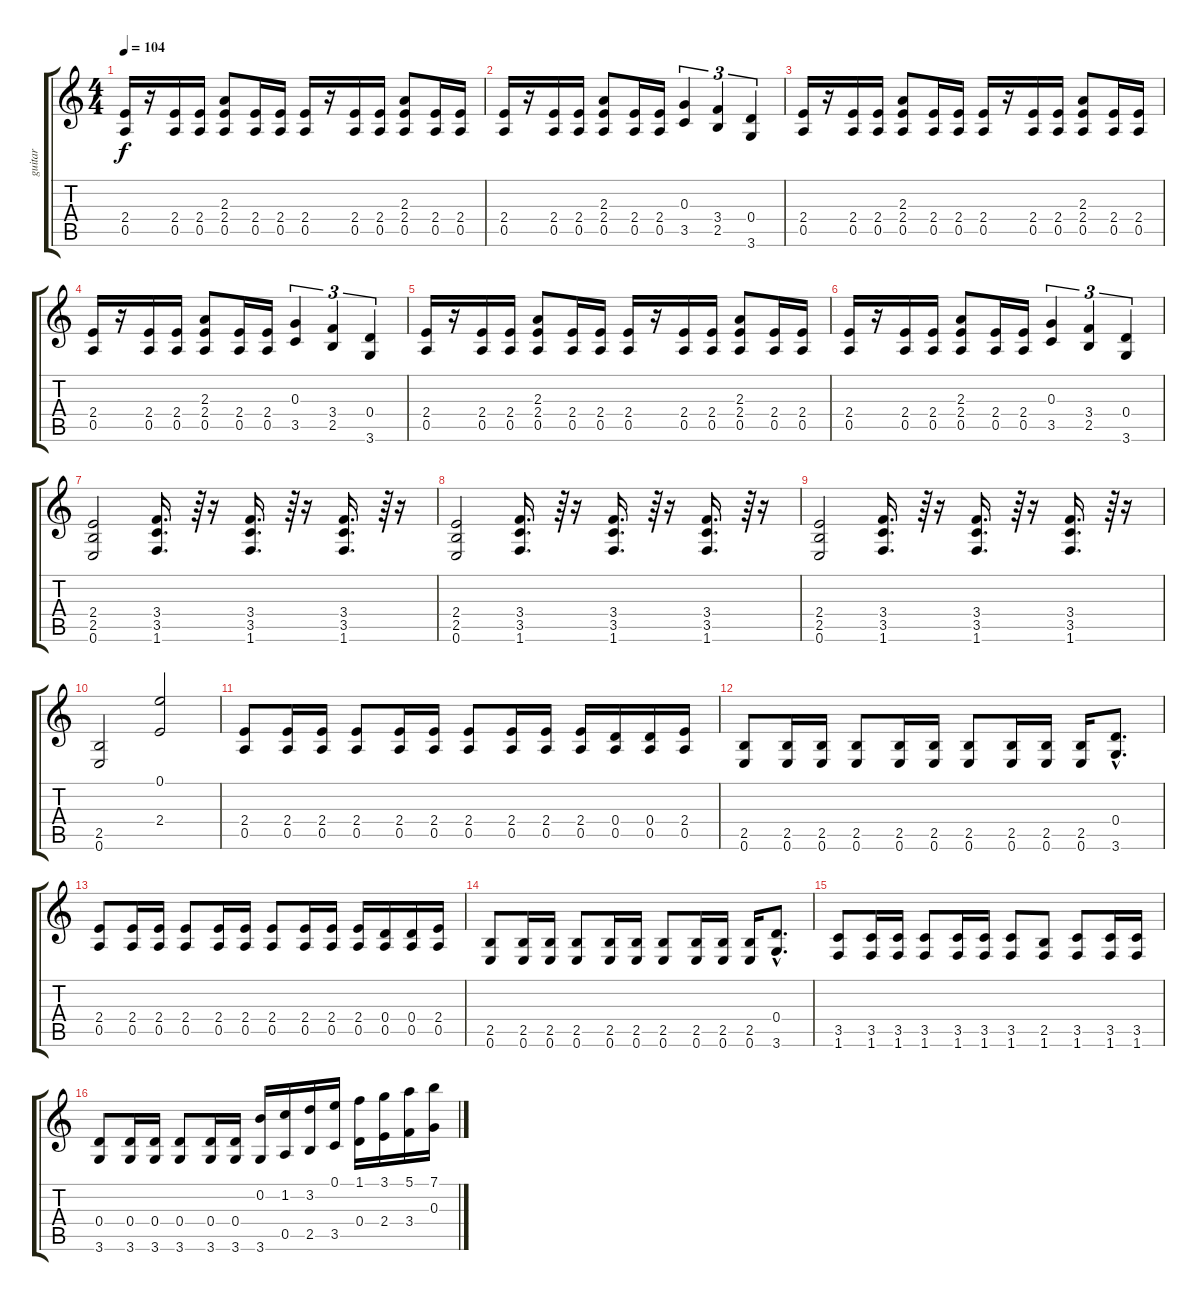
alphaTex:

\track ("guitar" "guitar") {instrument distortionguitar}
\staff {score tabs}
\tuning (E4 B3 G3 D3 A2 E2) {hide}
\ts (4 4)
\tempo 104
\clef g2
\ks c
(2.4 0.5).16{dy f} r.16 (2.4 0.5).16 (2.4 0.5).16 (2.3 2.4 0.5).8 (2.4 0.5).16 (2.4 0.5).16 (2.4 0.5).16 r.16 (2.4 0.5).16 (2.4 0.5).16 (2.3 2.4 0.5).8 (2.4 0.5).16 (2.4 0.5).16 |
(2.4 0.5).16 r.16 (2.4 0.5).16 (2.4 0.5).16 (2.3 2.4 0.5).8 (2.4 0.5).16 (2.4 0.5).16 (0.3 3.5).4{tu (3 2)} (3.4 2.5).4{tu (3 2)} (0.4 3.6).4{tu (3 2)} |
(2.4 0.5).16 r.16 (2.4 0.5).16 (2.4 0.5).16 (2.3 2.4 0.5).8 (2.4 0.5).16 (2.4 0.5).16 (2.4 0.5).16 r.16 (2.4 0.5).16 (2.4 0.5).16 (2.3 2.4 0.5).8 (2.4 0.5).16 (2.4 0.5).16 |
(2.4 0.5).16 r.16 (2.4 0.5).16 (2.4 0.5).16 (2.3 2.4 0.5).8 (2.4 0.5).16 (2.4 0.5).16 (0.3 3.5).4{tu (3 2)} (3.4 2.5).4{tu (3 2)} (0.4 3.6).4{tu (3 2)} |
(2.4 0.5).16 r.16 (2.4 0.5).16 (2.4 0.5).16 (2.3 2.4 0.5).8 (2.4 0.5).16 (2.4 0.5).16 (2.4 0.5).16 r.16 (2.4 0.5).16 (2.4 0.5).16 (2.3 2.4 0.5).8 (2.4 0.5).16 (2.4 0.5).16 |
(2.4 0.5).16 r.16 (2.4 0.5).16 (2.4 0.5).16 (2.3 2.4 0.5).8 (2.4 0.5).16 (2.4 0.5).16 (0.3 3.5).4{tu (3 2)} (3.4 2.5).4{tu (3 2)} (0.4 3.6).4{tu (3 2)} |
(2.4 2.5 0.6).2 (3.4 3.5 1.6).16{d} r.64{tu (3 2)} r.16 (3.4 3.5 1.6).16{d} r.64{tu (3 2)} r.16 (3.4 3.5 1.6).16{d} r.64{tu (3 2)} r.16 |
(2.4 2.5 0.6).2 (3.4 3.5 1.6).16{d} r.64{tu (3 2)} r.16 (3.4 3.5 1.6).16{d} r.64{tu (3 2)} r.16 (3.4 3.5 1.6).16{d} r.64{tu (3 2)} r.16 |
(2.4 2.5 0.6).2 (3.4 3.5 1.6).16{d} r.64{tu (3 2)} r.16 (3.4 3.5 1.6).16{d} r.64{tu (3 2)} r.16 (3.4 3.5 1.6).16{d} r.64{tu (3 2)} r.16 |
(2.5 0.6).2 (0.1 2.4).2 |
(2.4 0.5).8 (2.4 0.5).16 (2.4 0.5).16 (2.4 0.5).8 (2.4 0.5).16 (2.4 0.5).16 (2.4 0.5).8 (2.4 0.5).16 (2.4 0.5).16 (2.4 0.5).16 (0.4 0.5).16 (0.4 0.5).16 (2.4 0.5).16 |
(2.5 0.6).8 (2.5 0.6).16 (2.5 0.6).16 (2.5 0.6).8 (2.5 0.6).16 (2.5 0.6).16 (2.5 0.6).8 (2.5 0.6).16 (2.5 0.6).16 (2.5 0.6).16 (0.4{hac} 3.6{hac}).8{d} |
(2.4 0.5).8 (2.4 0.5).16 (2.4 0.5).16 (2.4 0.5).8 (2.4 0.5).16 (2.4 0.5).16 (2.4 0.5).8 (2.4 0.5).16 (2.4 0.5).16 (2.4 0.5).16 (0.4 0.5).16 (0.4 0.5).16 (2.4 0.5).16 |
(2.5 0.6).8 (2.5 0.6).16 (2.5 0.6).16 (2.5 0.6).8 (2.5 0.6).16 (2.5 0.6).16 (2.5 0.6).8 (2.5 0.6).16 (2.5 0.6).16 (2.5 0.6).16 (0.4{hac} 3.6{hac}).8{d} |
(3.5 1.6).8 (3.5 1.6).16 (3.5 1.6).16 (3.5 1.6).8 (3.5 1.6).16 (3.5 1.6).16 (3.5 1.6).8 (2.5 1.6).8 (3.5 1.6).8 (3.5 1.6).16 (3.5 1.6).16 |
(0.4 3.6).8 (0.4 3.6).16 (0.4 3.6).16 (0.4 3.6).8 (0.4 3.6).16 (0.4 3.6).16 (0.2 3.6).16 (1.2 0.5).16 (3.2 2.5).16 (0.1 3.5).16 (1.1 0.4).16 (3.1 2.4).16 (5.1 3.4).16 (7.1 0.3).16
